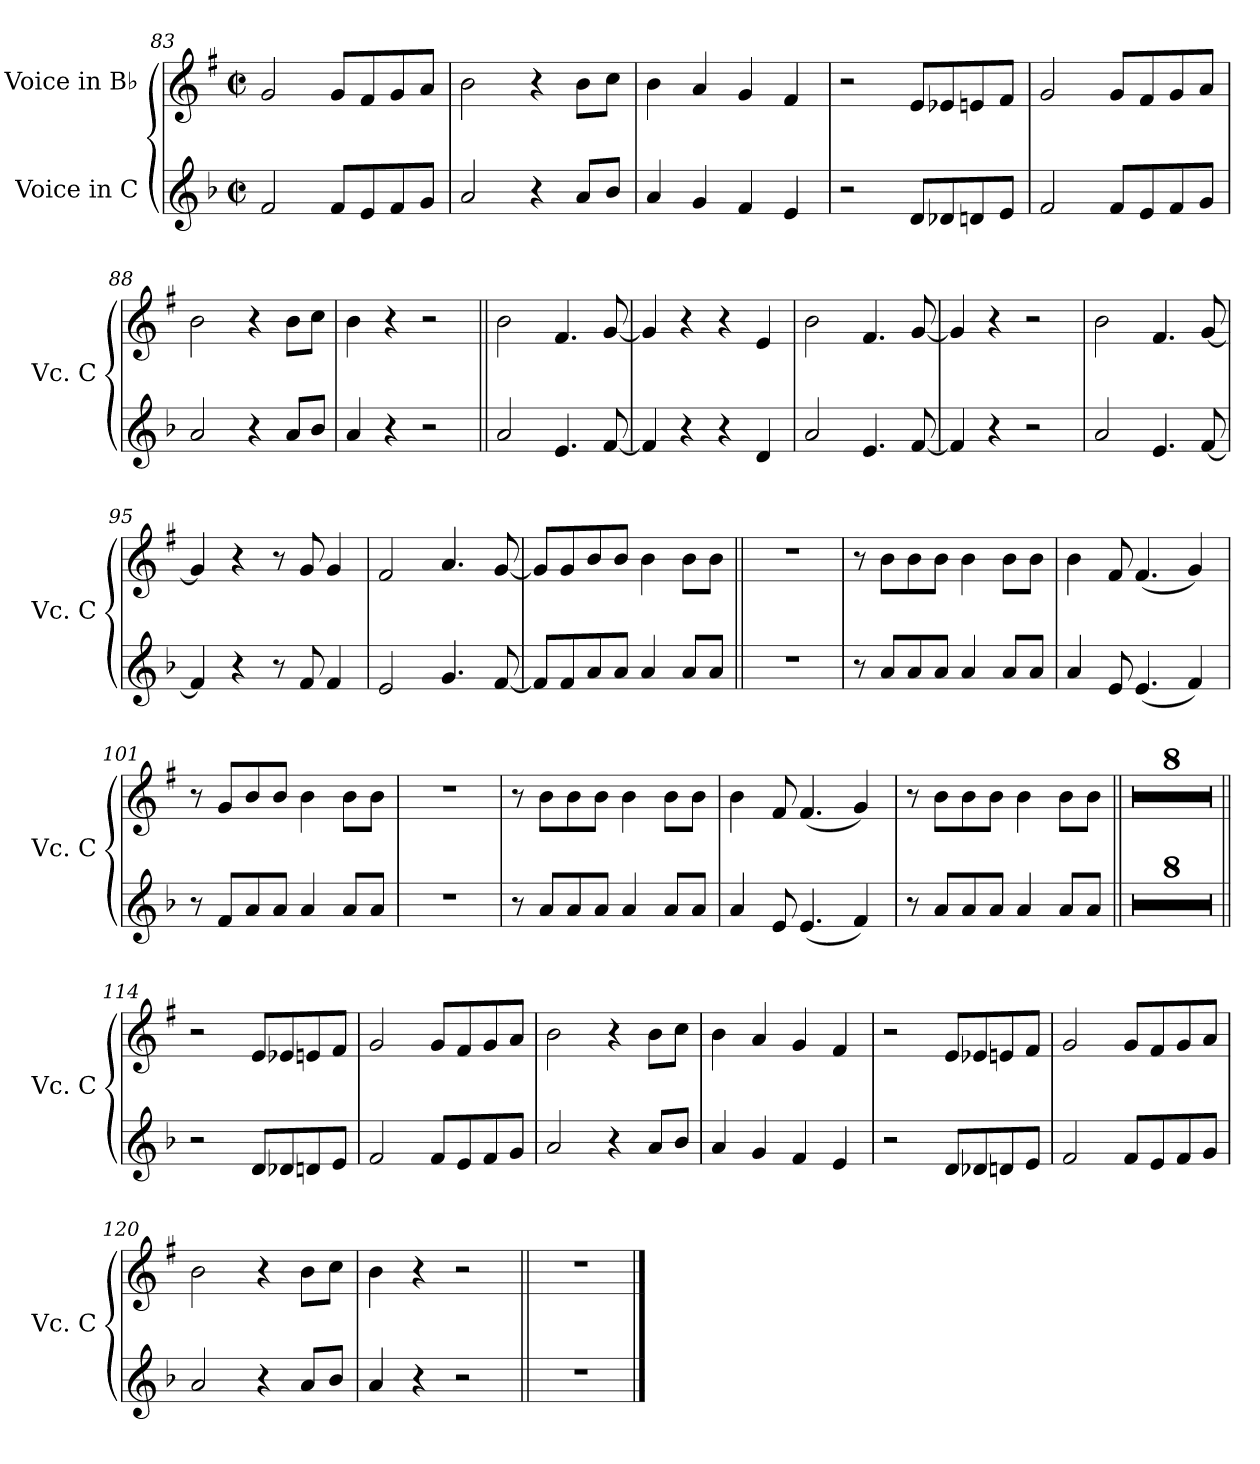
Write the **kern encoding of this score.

**kern	**kern
*part2	*part1
*staff2	*staff1
*I"Voice in C	*I"Voice in B♭
*I'Vc. C	*
*clefG2	*clefG2
*	*ITrd1c2
*k[b-]	*k[b-]
*M2/2	*M2/2
*met(c|)	*met(c|)
=83	=83
2f	2f
8fL	8fL
8e	8e
8f	8f
8gJ	8gJ
=84	=84
2a	2a
4r	4r
8aL	8aL
8b-J	8b-J
=85	=85
4a	4a
4g	4g
4f	4f
4e	4e
=86	=86
2r	2r
8dL	8dL
8d-X	8d-X
8dn	8dn
8eJ	8eJ
=87	=87
2f	2f
8fL	8fL
8e	8e
8f	8f
8gJ	8gJ
=88	=88
2a	2a
4r	4r
8aL	8aL
8b-J	8b-J
=89	=89
4a	4a
4r	4r
2r	2r
=90||	=90||
2a	2a
4.e	4.e
[8f	[8f
=91	=91
4f]	4f]
4r	4r
4r	4r
4d	4d
=92	=92
2a	2a
4.e	4.e
[8f	[8f
=93	=93
4f]	4f]
4r	4r
2r	2r
=94	=94
2a	2a
4.e	4.e
[8f	[8f
=95	=95
4f]	4f]
4r	4r
8r	8r
8f	8f
4f	4f
=96	=96
2e	2e
4.g	4.g
[8f	[8f
=97	=97
8fL]	8fL]
8f	8f
8a	8a
8aJ	8aJ
4a	4a
8aL	8aL
8aJ	8aJ
=98||	=98||
1r	1r
=99	=99
8r	8r
8aL	8aL
8a	8a
8aJ	8aJ
4a	4a
8aL	8aL
8aJ	8aJ
=100	=100
4a	4a
8e	8e
(<4.e	(<4.e
4f)	4f)
=101	=101
8r	8r
8fL	8fL
8a	8a
8aJ	8aJ
4a	4a
8aL	8aL
8aJ	8aJ
=102	=102
1r	1r
=103	=103
8r	8r
8aL	8aL
8a	8a
8aJ	8aJ
4a	4a
8aL	8aL
8aJ	8aJ
=104	=104
4a	4a
8e	8e
(<4.e	(<4.e
4f)	4f)
=105	=105
8r	8r
8aL	8aL
8a	8a
8aJ	8aJ
4a	4a
8aL	8aL
8aJ	8aJ
=106||	=106||
1r	1r
=107	=107
1r	1r
=108	=108
1r	1r
=109	=109
1r	1r
=110	=110
1r	1r
=111	=111
1r	1r
=112	=112
1r	1r
=113	=113
1r	1r
=114||	=114||
2r	2r
8d!L	8d!L
8d-X!	8d-X!
8dn!	8dn!
8e!J	8e!J
=115	=115
2f!	2f!
8f!L	8f!L
8e!	8e!
8f!	8f!
8g!J	8g!J
=116	=116
2a!	2a!
4r	4r
8a!L	8a!L
8b-!J	8b-!J
=117	=117
4a!	4a!
4g!	4g!
4f!	4f!
4e!	4e!
=118	=118
2r	2r
8d!L	8d!L
8d-X!	8d-X!
8dn!	8dn!
8e!J	8e!J
=119	=119
2f!	2f!
8f!L	8f!L
8e!	8e!
8f!	8f!
8g!J	8g!J
=120	=120
2a!	2a!
4r	4r
8a!L	8a!L
8b-!J	8b-!J
=121	=121
4a!	4a!
4r	4r
2r	2r
=122||	=122||
1r	1r
==	==
*-	*-
